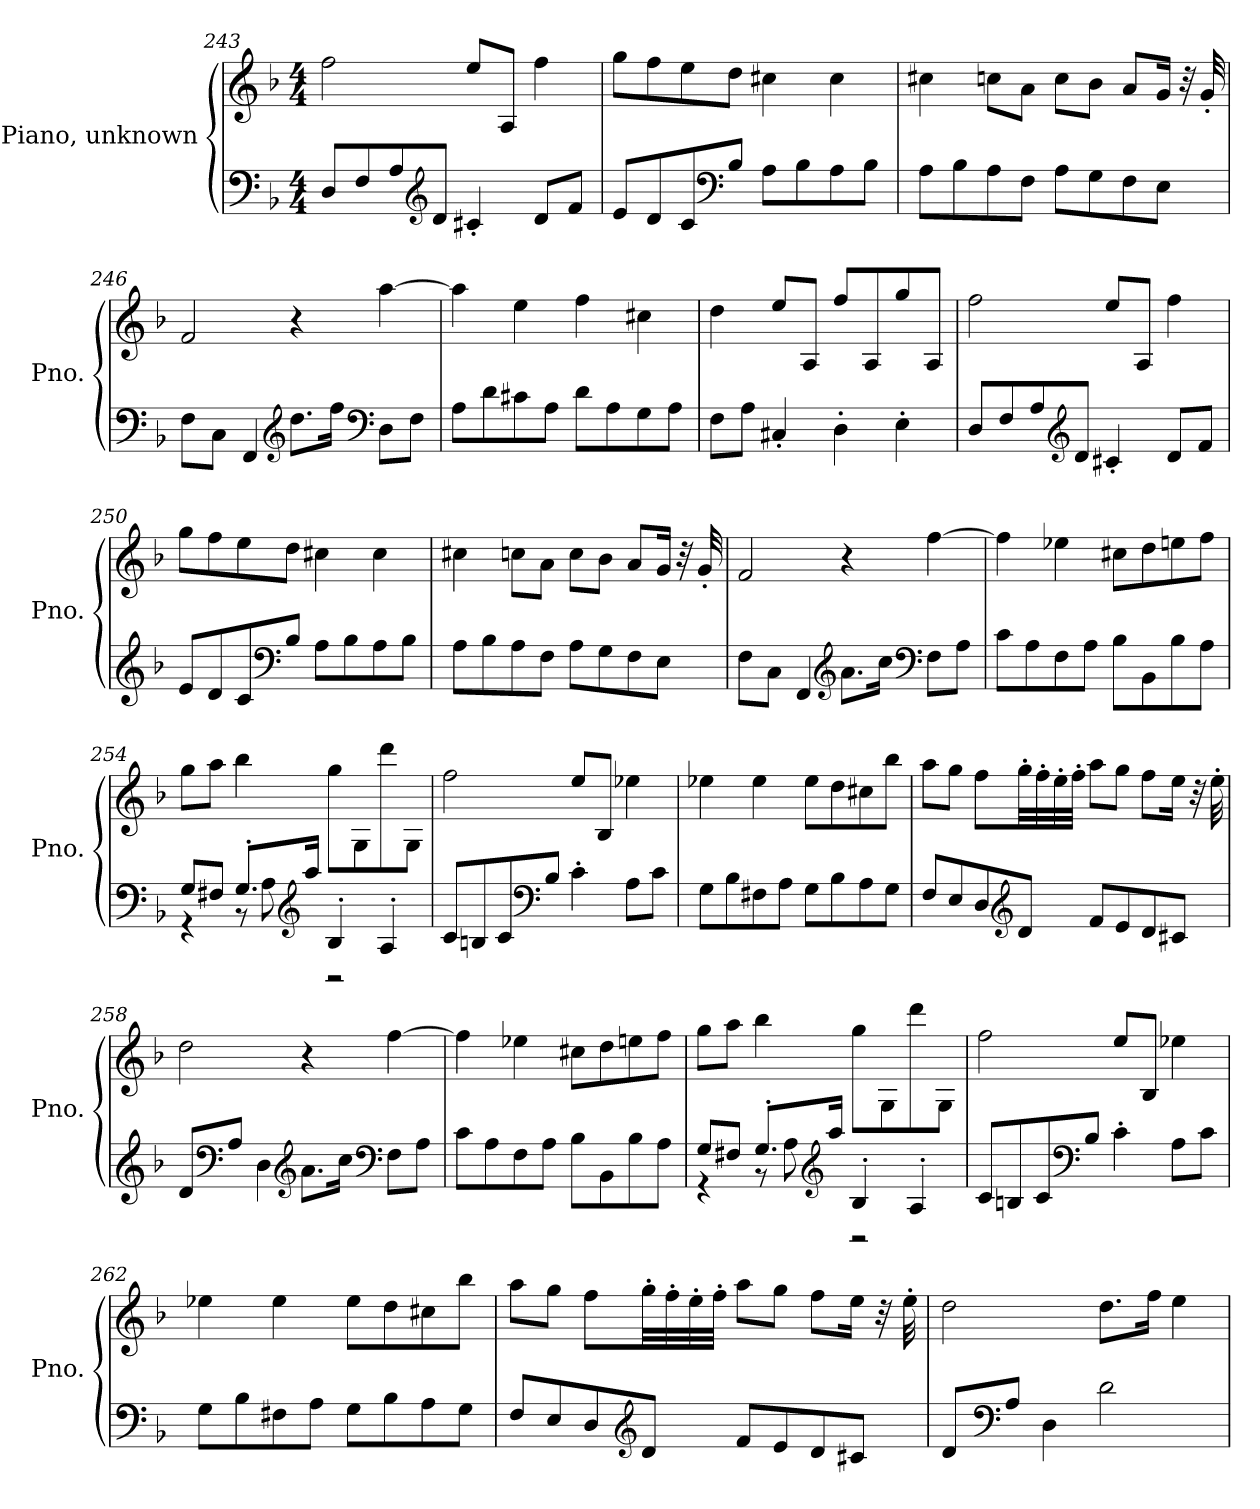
**kern	**kern
*part1	*part1
*staff2	*staff1
*I"Piano, unknown	*
*I'Pno.	*
!!LO:LB:g=z
*clefF4	*clefG2
*k[b-]	*k[b-]
*M4/4	*M4/4
=243	=243
8D/L	2ff\
8F/	.
8A/	.
*clefG2	*
8d/J	.
4c#X'/	8ee/L
.	8A/J
8d/L	4ff\
8f/J	.
=244	=244
8e/L	8gg\L
8d/	8ff\
8c/	8ee\
*clefF4	*
8B-/J	8dd\J
8A\L	4cc#X\
8B-\	.
8A\	4cc#\
8B-\J	.
=245	=245
8A\L	4cc#X\
8B-\	.
8A\	8ccn\L
8F\J	8a\J
8A\L	8cc\L
8G\	8b-\J
8F\	8a/L
8E\J	16g/Jk
.	32r
.	32g'/
=246	=246
8F\L	2f/
8C\J	.
4FF/	.
*clefG2	*
8.dd\L	4r
16ff\Jk	.
*clefF4	*
8D\L	[4aa\
8F\J	.
!!LO:LB:g=z
=247	=247
8A\L	4aa\]
8d\	.
8c#X\	4ee\
8A\J	.
8d\L	4ff\
8A\	.
8G\	4cc#X\
8A\J	.
=248	=248
8F\L	4dd\
8A\J	.
4C#X'/	8ee/L
.	8A/J
4D'\	8ff/L
.	8A/
4E'\	8gg/
.	8A/J
=249	=249
8D/L	2ff\
8F/	.
8A/	.
*clefG2	*
8d/J	.
4c#X'/	8ee/L
.	8A/J
8d/L	4ff\
8f/J	.
=250	=250
8e/L	8gg\L
8d/	8ff\
8c/	8ee\
*clefF4	*
8B-/J	8dd\J
8A\L	4cc#X\
8B-\	.
8A\	4cc#\
8B-\J	.
!!LO:LB:g=z
=251	=251
8A\L	4cc#X\
8B-\	.
8A\	8ccn\L
8F\J	8a\J
8A\L	8cc\L
8G\	8b-\J
8F\	8a/L
8E\J	16g/Jk
.	32r
.	32g'/
=252	=252
8F\L	2f/
8C\J	.
4FF/	.
*clefG2	*
8.a\L	4r
16cc\Jk	.
*clefF4	*
8F\L	[4ff\
8A\J	.
=253	=253
8c\L	4ff\]
8A\	.
8F\	4ee-X\
8A\J	.
8B-\L	8cc#X\L
8BB-\	8dd\
8B-\	8een\
8A\J	8ff\J
=254	=254
*^	*
8G/L	4r	8gg\L
8F#X/J	.	8aa\J
8.G'/L	8r	4bb-\
.	8A\	.
*clefG2	*	*
16aa/Jk	.	.
4B-'/	2r	8gg\L
.	.	8G\
4A'/	.	8ddd\
.	.	8G\J
*v	*v	*
!!LO:LB:g=z
=255	=255
8c/L	2ff\
8Bn/	.
8c/	.
*clefF4	*
8B/J	.
4c'\	8ee/L
.	8B-/J
8A\L	4ee-X\
8c\J	.
=256	=256
8G\L	4ee-X\
8B-\	.
8F#X\	4ee-\
8A\J	.
8G\L	8ee-\L
8B-\	8dd\
8A\	8cc#X\
8G\J	8bb-\J
=257	=257
8F/L	8aa\L
8E/	8gg\J
8D/	8ff\L
*clefG2	*
8d/J	32gg'\LL
.	32ff'\
.	32ee'\
.	32ff'\JJJ
8f/L	8aa\L
8e/	8gg\J
8d/	8ff\L
8c#X/J	16ee\Jk
.	32r
.	32ee'\
!!LO:PB:g=z
=258	=258
8d/L	2dd\
*clefF4	*
8A/J	.
4D\	.
*clefG2	*
8.a\L	4r
16cc\Jk	.
*clefF4	*
8F\L	[4ff\
8A\J	.
=259	=259
8c\L	4ff\]
8A\	.
8F\	4ee-X\
8A\J	.
8B-\L	8cc#X\L
8BB-\	8dd\
8B-\	8een\
8A\J	8ff\J
=260	=260
*^	*
8G/L	4r	8gg\L
8F#X/J	.	8aa\J
8.G'/L	8r	4bb-\
.	8A\	.
*clefG2	*	*
16aa/Jk	.	.
4B-'/	2r	8gg\L
.	.	8G\
4A'/	.	8ddd\
.	.	8G\J
*v	*v	*
!!LO:LB:g=z
=261	=261
8c/L	2ff\
8Bn/	.
8c/	.
*clefF4	*
8B/J	.
4c'\	8ee/L
.	8B-/J
8A\L	4ee-X\
8c\J	.
=262	=262
8G\L	4ee-X\
8B-\	.
8F#X\	4ee-\
8A\J	.
8G\L	8ee-\L
8B-\	8dd\
8A\	8cc#X\
8G\J	8bb-\J
=263	=263
8F/L	8aa\L
8E/	8gg\J
8D/	8ff\L
*clefG2	*
8d/J	32gg'\LL
.	32ff'\
.	32ee'\
.	32ff'\JJJ
8f/L	8aa\L
8e/	8gg\J
8d/	8ff\L
8c#X/J	16ee\Jk
.	32r
.	32ee'\
!!LO:LB:g=z
=264	=264
8d/L	2dd\
*clefF4	*
8A/J	.
4D\	.
2d\	8.dd\L
.	16ff\Jk
.	4ee\
=	=
*-	*-
